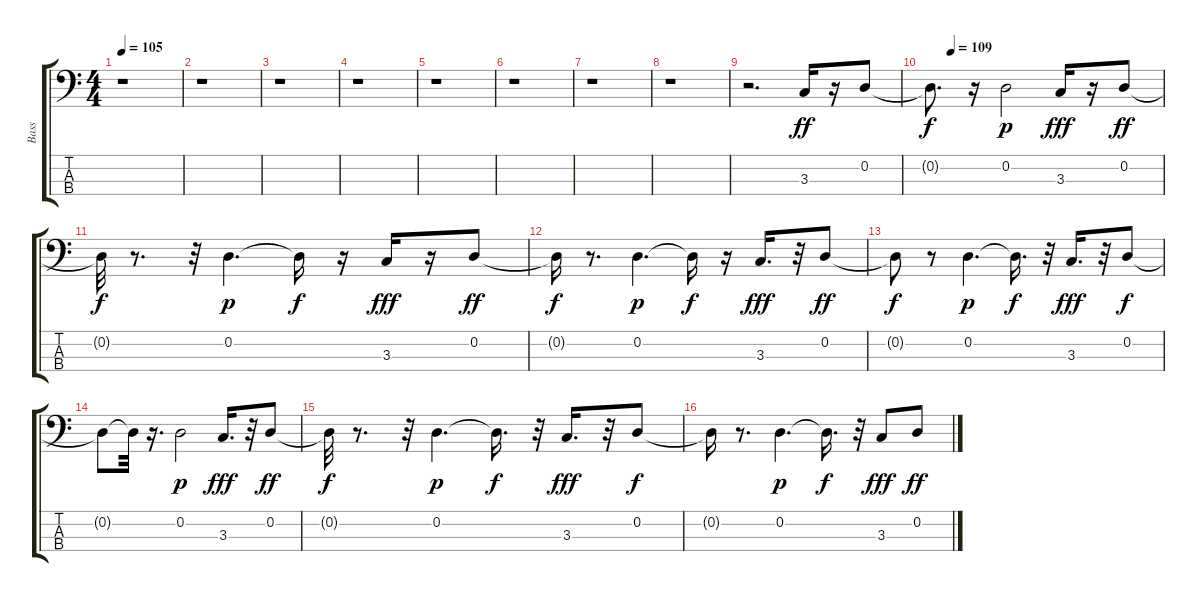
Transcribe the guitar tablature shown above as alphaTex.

\track ("Bass" "Bass") {instrument slapbass1}
\staff {score tabs}
\tuning (G2 D2 A1 E1) {hide}
\ts (4 4)
\tempo 105
\clef f4
\ks c
r.1{dy ff} |
r.1 |
r.1 |
r.1 |
r.1 |
r.1 |
r.1 |
r.1 |
r.2{d} 3.3.16 r.16 0.2.8 |
\tempo (109 0.09375)
0.2{t}.8{d dy f} r.16 0.2.2{dy p} 3.3.16{dy fff} r.16 0.2.8{dy ff} |
0.2{t}.32{dy f} r.8{d} r.32 0.2.4{d dy p} 0.2{t}.16{dy f} r.16 3.3.16{dy fff} r.16 0.2.8{dy ff} |
0.2{t}.16{dy f} r.8{d} 0.2.4{d dy p} 0.2{t}.16{dy f} r.16 3.3.16{d dy fff} r.32 0.2.8{dy ff} |
0.2{t}.8{dy f} r.8 0.2.4{d dy p} 0.2{t}.16{d dy f} r.32 3.3.16{d dy fff} r.32 0.2.8{dy f} |
0.2{t}.8 0.2{t}.32 r.16{d} 0.2.2{dy p} 3.3.16{d dy fff} r.32 0.2.8{dy ff} |
0.2{t}.32{dy f} r.8{d} r.32 0.2.4{d dy p} 0.2{t}.16{d dy f} r.32 3.3.16{d dy fff} r.32 0.2.8{dy f} |
0.2{t}.16 r.8{d} 0.2.4{d dy p} 0.2{t}.16{d dy f} r.32 3.3.8{dy fff} 0.2.8{dy ff}
